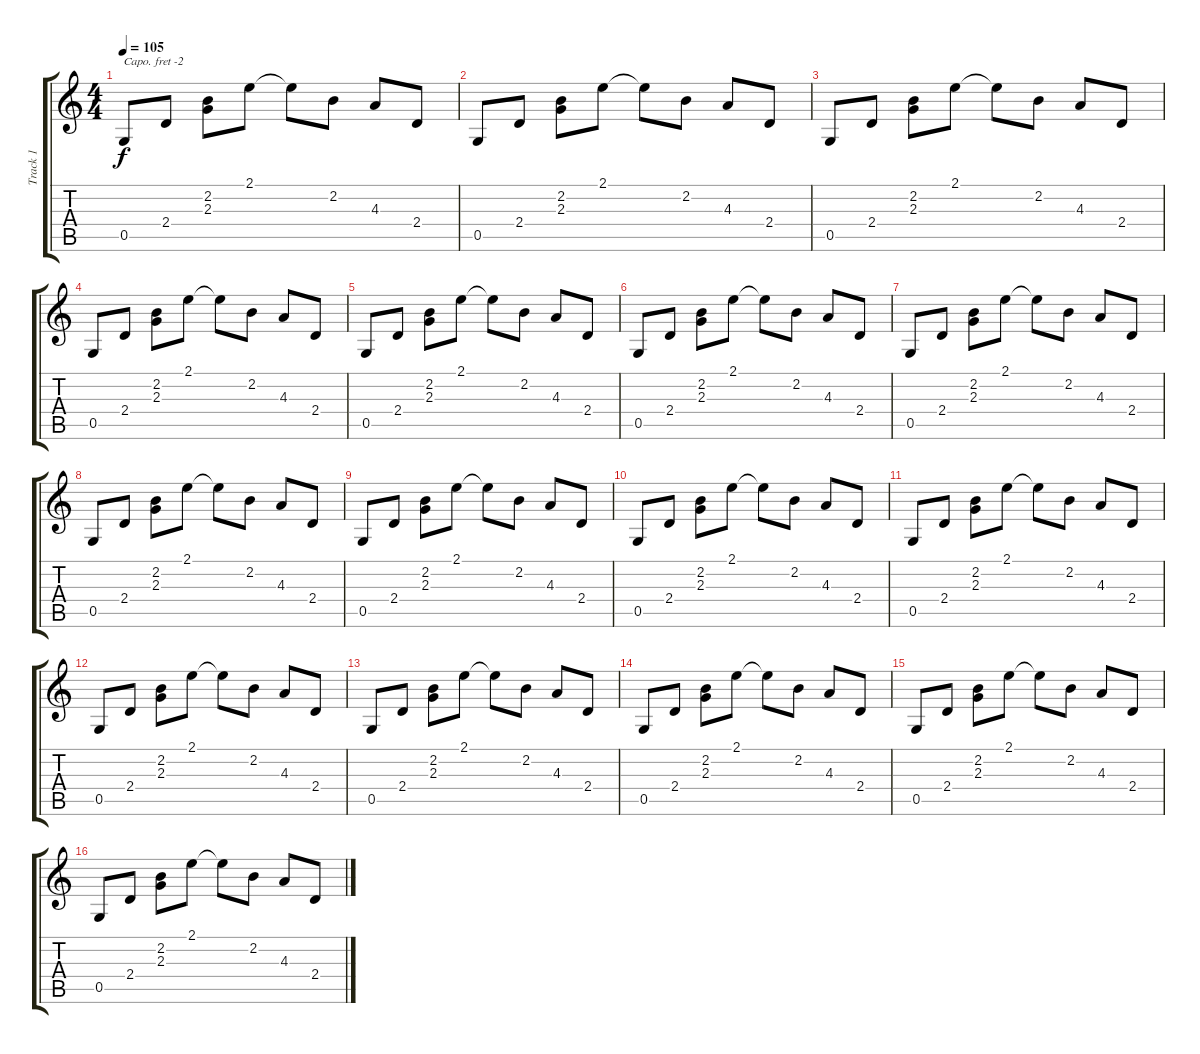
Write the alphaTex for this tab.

\track ("Track 1" "Track 1") {instrument acousticguitarsteel}
\staff {score tabs}
\capo -2
\tuning (E4 B3 G3 D3 A2 E2) {hide}
\ts (4 4)
\tempo 105
\clef g2
\ks c
0.5.8{dy f} 2.4.8 (2.2 2.3).8 2.1.8 2.1{t}.8 2.2.8 4.3.8 2.4.8 |
0.5.8 2.4.8 (2.2 2.3).8 2.1.8 2.1{t}.8 2.2.8 4.3.8 2.4.8 |
0.5.8 2.4.8 (2.2 2.3).8 2.1.8 2.1{t}.8 2.2.8 4.3.8 2.4.8 |
0.5.8 2.4.8 (2.2 2.3).8 2.1.8 2.1{t}.8 2.2.8 4.3.8 2.4.8 |
0.5.8 2.4.8 (2.2 2.3).8 2.1.8 2.1{t}.8 2.2.8 4.3.8 2.4.8 |
0.5.8 2.4.8 (2.2 2.3).8 2.1.8 2.1{t}.8 2.2.8 4.3.8 2.4.8 |
0.5.8 2.4.8 (2.2 2.3).8 2.1.8 2.1{t}.8 2.2.8 4.3.8 2.4.8 |
0.5.8 2.4.8 (2.2 2.3).8 2.1.8 2.1{t}.8 2.2.8 4.3.8 2.4.8 |
0.5.8 2.4.8 (2.2 2.3).8 2.1.8 2.1{t}.8 2.2.8 4.3.8 2.4.8 |
0.5.8 2.4.8 (2.2 2.3).8 2.1.8 2.1{t}.8 2.2.8 4.3.8 2.4.8 |
0.5.8 2.4.8 (2.2 2.3).8 2.1.8 2.1{t}.8 2.2.8 4.3.8 2.4.8 |
0.5.8 2.4.8 (2.2 2.3).8 2.1.8 2.1{t}.8 2.2.8 4.3.8 2.4.8 |
0.5.8 2.4.8 (2.2 2.3).8 2.1.8 2.1{t}.8 2.2.8 4.3.8 2.4.8 |
0.5.8 2.4.8 (2.2 2.3).8 2.1.8 2.1{t}.8 2.2.8 4.3.8 2.4.8 |
0.5.8 2.4.8 (2.2 2.3).8 2.1.8 2.1{t}.8 2.2.8 4.3.8 2.4.8 |
0.5.8 2.4.8 (2.2 2.3).8 2.1.8 2.1{t}.8 2.2.8 4.3.8 2.4.8
